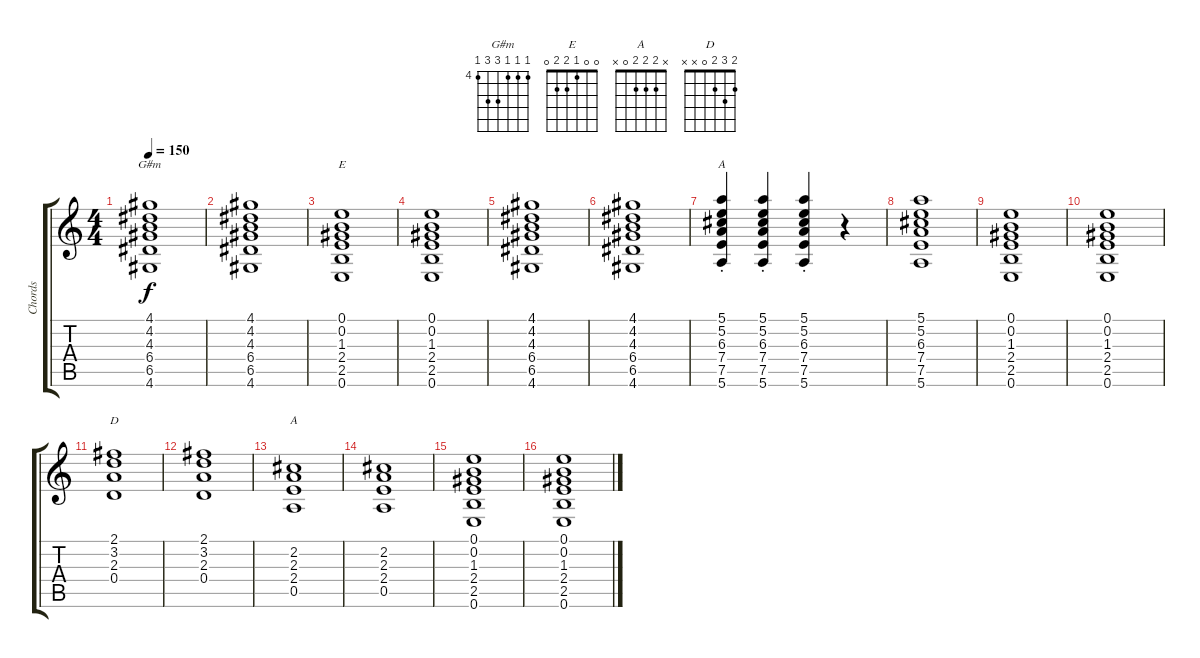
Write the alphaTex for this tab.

\track ("Chords" "Chords") {instrument acousticguitarnylon}
\staff {score tabs}
\tuning (E4 B3 G3 D3 A2 E2) {hide}
\chord ("G#m" 4 4 4 6 6 4) {firstfret 4}
\chord ("E" 0 0 1 2 2 0)
\chord ("A" 5 5 6 7 7 5) {firstfret 5}
\chord ("D" 2 3 2 0 x x)
\chord ("A" x 2 2 2 0 x)
\ts (4 4)
\tempo 150
\clef g2
\ks c
(4.1 4.2 4.3 6.4 6.5 4.6).1{ch "G#m" dy f} |
(4.1 4.2 4.3 6.4 6.5 4.6).1 |
(0.1 0.2 1.3 2.4 2.5 0.6).1{ch "E"} |
(0.1 0.2 1.3 2.4 2.5 0.6).1 |
(4.1 4.2 4.3 6.4 6.5 4.6).1 |
(4.1 4.2 4.3 6.4 6.5 4.6).1 |
(5.1 5.2 6.3 7.4 7.5 5.6{st}).4{ch "A"} (5.1 5.2 6.3 7.4 7.5 5.6{st}).4 (5.1 5.2 6.3 7.4 7.5 5.6{st}).4 r.4 |
(5.1 5.2 6.3 7.4 7.5 5.6).1 |
(0.1 0.2 1.3 2.4 2.5 0.6).1 |
(0.1 0.2 1.3 2.4 2.5 0.6).1 |
(2.1 3.2 2.3 0.4).1{ch "D"} |
(2.1 3.2 2.3 0.4).1 |
(2.2 2.3 2.4 0.5).1{ch "A"} |
(2.2 2.3 2.4 0.5).1 |
(0.1 0.2 1.3 2.4 2.5 0.6).1 |
(0.1 0.2 1.3 2.4 2.5 0.6).1
